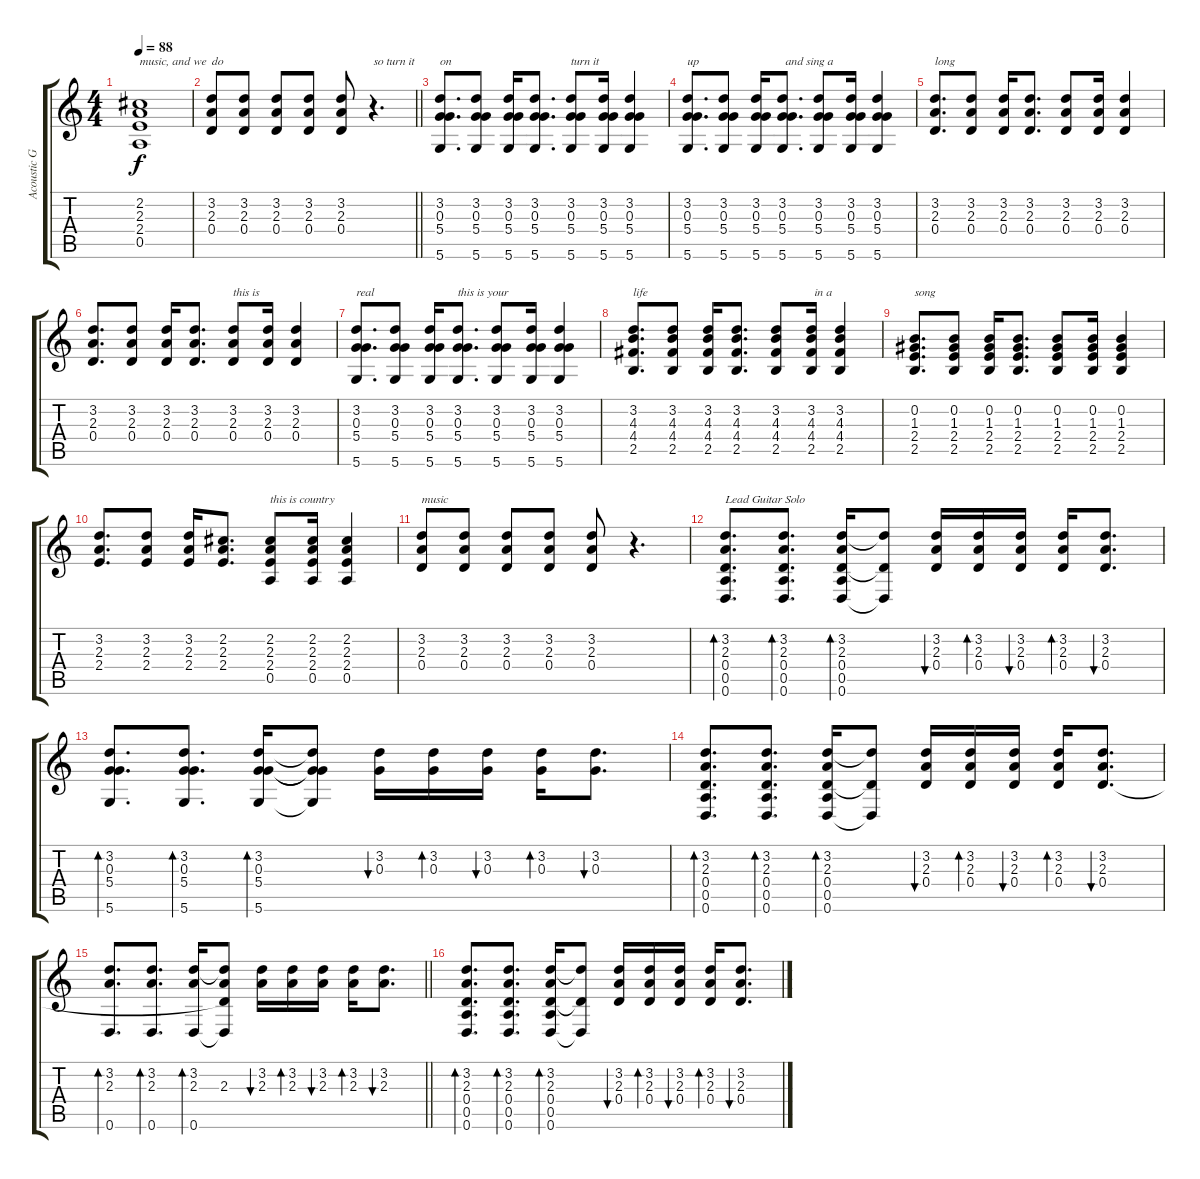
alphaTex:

\track ("Acoustic Guitar" "Acoustic G") {instrument acousticguitarsteel}
\staff {score tabs}
\tuning (E4 B3 G3 D3 A2 D2) {hide}
\ts (4 4)
\tempo 88
\clef g2
\ks c
(2.2 2.3 2.4 0.5).1{txt "music, and we" dy f} |
\barLineRight lightlight
(3.2 2.3 0.4).8{txt "do"} (3.2 2.3 0.4).8 (3.2 2.3 0.4).8 (3.2 2.3 0.4).8 (3.2 2.3 0.4).8 r.4{d txt "so turn it"} |
(3.2 0.3 5.4 5.6).8{d txt "on"} (3.2 0.3 5.4 5.6).8 (3.2 0.3 5.4 5.6).16 (3.2 0.3 5.4 5.6).8{d} (3.2 0.3 5.4 5.6).8{txt "turn it"} (3.2 0.3 5.4 5.6).16 (3.2 0.3 5.4 5.6).4 |
(3.2 0.3 5.4 5.6).8{d txt "up"} (3.2 0.3 5.4 5.6).8 (3.2 0.3 5.4 5.6).16 (3.2 0.3 5.4 5.6).8{d txt " and sing a"} (3.2 0.3 5.4 5.6).8 (3.2 0.3 5.4 5.6).16 (3.2 0.3 5.4 5.6).4 |
(3.2 2.3 0.4).8{d txt "long"} (3.2 2.3 0.4).8 (3.2 2.3 0.4).16 (3.2 2.3 0.4).8{d} (3.2 2.3 0.4).8 (3.2 2.3 0.4).16 (3.2 2.3 0.4).4 |
(3.2 2.3 0.4).8{d} (3.2 2.3 0.4).8 (3.2 2.3 0.4).16 (3.2 2.3 0.4).8{d} (3.2 2.3 0.4).8{txt "this is"} (3.2 2.3 0.4).16 (3.2 2.3 0.4).4 |
(3.2 0.3 5.4 5.6).8{d txt "real"} (3.2 0.3 5.4 5.6).8 (3.2 0.3 5.4 5.6).16 (3.2 0.3 5.4 5.6).8{d txt "this is your"} (3.2 0.3 5.4 5.6).8 (3.2 0.3 5.4 5.6).16 (3.2 0.3 5.4 5.6).4 |
(3.2 4.3 4.4 2.5).8{d txt "life"} (3.2 4.3 4.4 2.5).8 (3.2 4.3 4.4 2.5).16 (3.2 4.3 4.4 2.5).8{d} (3.2 4.3 4.4 2.5).8 (3.2 4.3 4.4 2.5).16{txt " in a"} (3.2 4.3 4.4 2.5).4 |
(0.2 1.3 2.4 2.5).8{d txt "song"} (0.2 1.3 2.4 2.5).8 (0.2 1.3 2.4 2.5).16 (0.2 1.3 2.4 2.5).8{d} (0.2 1.3 2.4 2.5).8 (0.2 1.3 2.4 2.5).16 (0.2 1.3 2.4 2.5).4 |
(3.2 2.3 2.4).8{d} (3.2 2.3 2.4).8 (3.2 2.3 2.4).16 (2.2 2.3 2.4).8{d} (2.2 2.3 2.4 0.5).8{txt "this is country"} (2.2 2.3 2.4 0.5).16 (2.2 2.3 2.4 0.5).4 |
(3.2 2.3 0.4).8{txt "music"} (3.2 2.3 0.4).8 (3.2 2.3 0.4).8 (3.2 2.3 0.4).8 (3.2 2.3 0.4).8 r.4{d} |
(3.2 2.3 0.4 0.5 0.6).8{d bd 60 txt "Lead Guitar Solo"} (3.2 2.3 0.4 0.5 0.6).8{d bd 60} (3.2 2.3 0.4 0.5 0.6).16{bd 60} (3.2{t} 0.4{t} 0.6{t}).8 (3.2 2.3 0.4).16{bu 120} (3.2 2.3 0.4).16{bd 120} (3.2 2.3 0.4).16{bu 120} (3.2 2.3 0.4).16{bd 120} (3.2 2.3 0.4).8{d bu 120} |
(3.2 0.3 5.4 5.6).8{d bd 60} (3.2 0.3 5.4 5.6).8{d bd 60} (3.2 0.3 5.4 5.6).16{bd 60} (3.2{t} 0.3{t} 5.4{t} 5.6{t}).8 (3.2 0.3).16{bu 120} (3.2 0.3).16{bd 120} (3.2 0.3).16{bu 120} (3.2 0.3).16{bd 120} (3.2 0.3).8{d bu 120} |
(3.2 2.3 0.4 0.5 0.6).8{d bd 60} (3.2 2.3 0.4 0.5 0.6).8{d bd 60} (3.2 2.3 0.4 0.5 0.6).16{bd 60} (3.2{t} 0.4{t} 0.6{t}).8 (3.2 2.3 0.4).16{bu 120} (3.2 2.3 0.4).16{bd 120} (3.2 2.3 0.4).16{bu 120} (3.2 2.3 0.4).16{bd 120} (3.2 2.3 0.4).8{d bu 120} |
\barLineRight lightlight
(3.2 2.3 0.6).8{d bd 60} (3.2 2.3 0.6).8{d bd 60} (3.2 2.3 0.6).16{bd 60} (3.2{t} 2.3 0.4{t} 0.6{t}).8 (3.2 2.3).16{bu 120} (3.2 2.3).16{bd 120} (3.2 2.3).16{bu 120} (3.2 2.3).16{bd 120} (3.2 2.3).8{d bu 120} |
(3.2 2.3 0.4 0.5 0.6).8{d bd 60} (3.2 2.3 0.4 0.5 0.6).8{d bd 60} (3.2 2.3 0.4 0.5 0.6).16{bd 60} (3.2{t} 0.4{t} 0.6{t}).8 (3.2 2.3 0.4).16{bu 120} (3.2 2.3 0.4).16{bd 120} (3.2 2.3 0.4).16{bu 120} (3.2 2.3 0.4).16{bd 120} (3.2 2.3 0.4).8{d bu 120}
